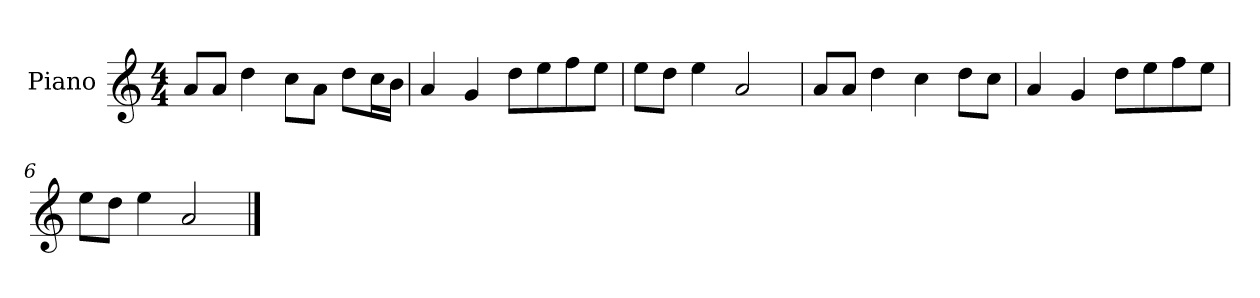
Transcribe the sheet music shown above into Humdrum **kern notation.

**kern
*part1
*staff1
*I"Piano
*I'P-no
*clefG2
*k[]
*M4/4
*MM90
=1
8a/L
8a/J
4dd\
8cc\L
8a\J
8dd\L
16cc\L
16b\JJ
=2
4a/
4g/
8dd\L
8ee\
8ff\
8ee\J
=3
8ee\L
8dd\J
4ee\
2a/
=4
8a/L
8a/J
4dd\
4cc\
8dd\L
8cc\J
=5
4a/
4g/
8dd\L
8ee\
8ff\
8ee\J
=6
8ee\L
8dd\J
4ee\
2a/
==
*-
